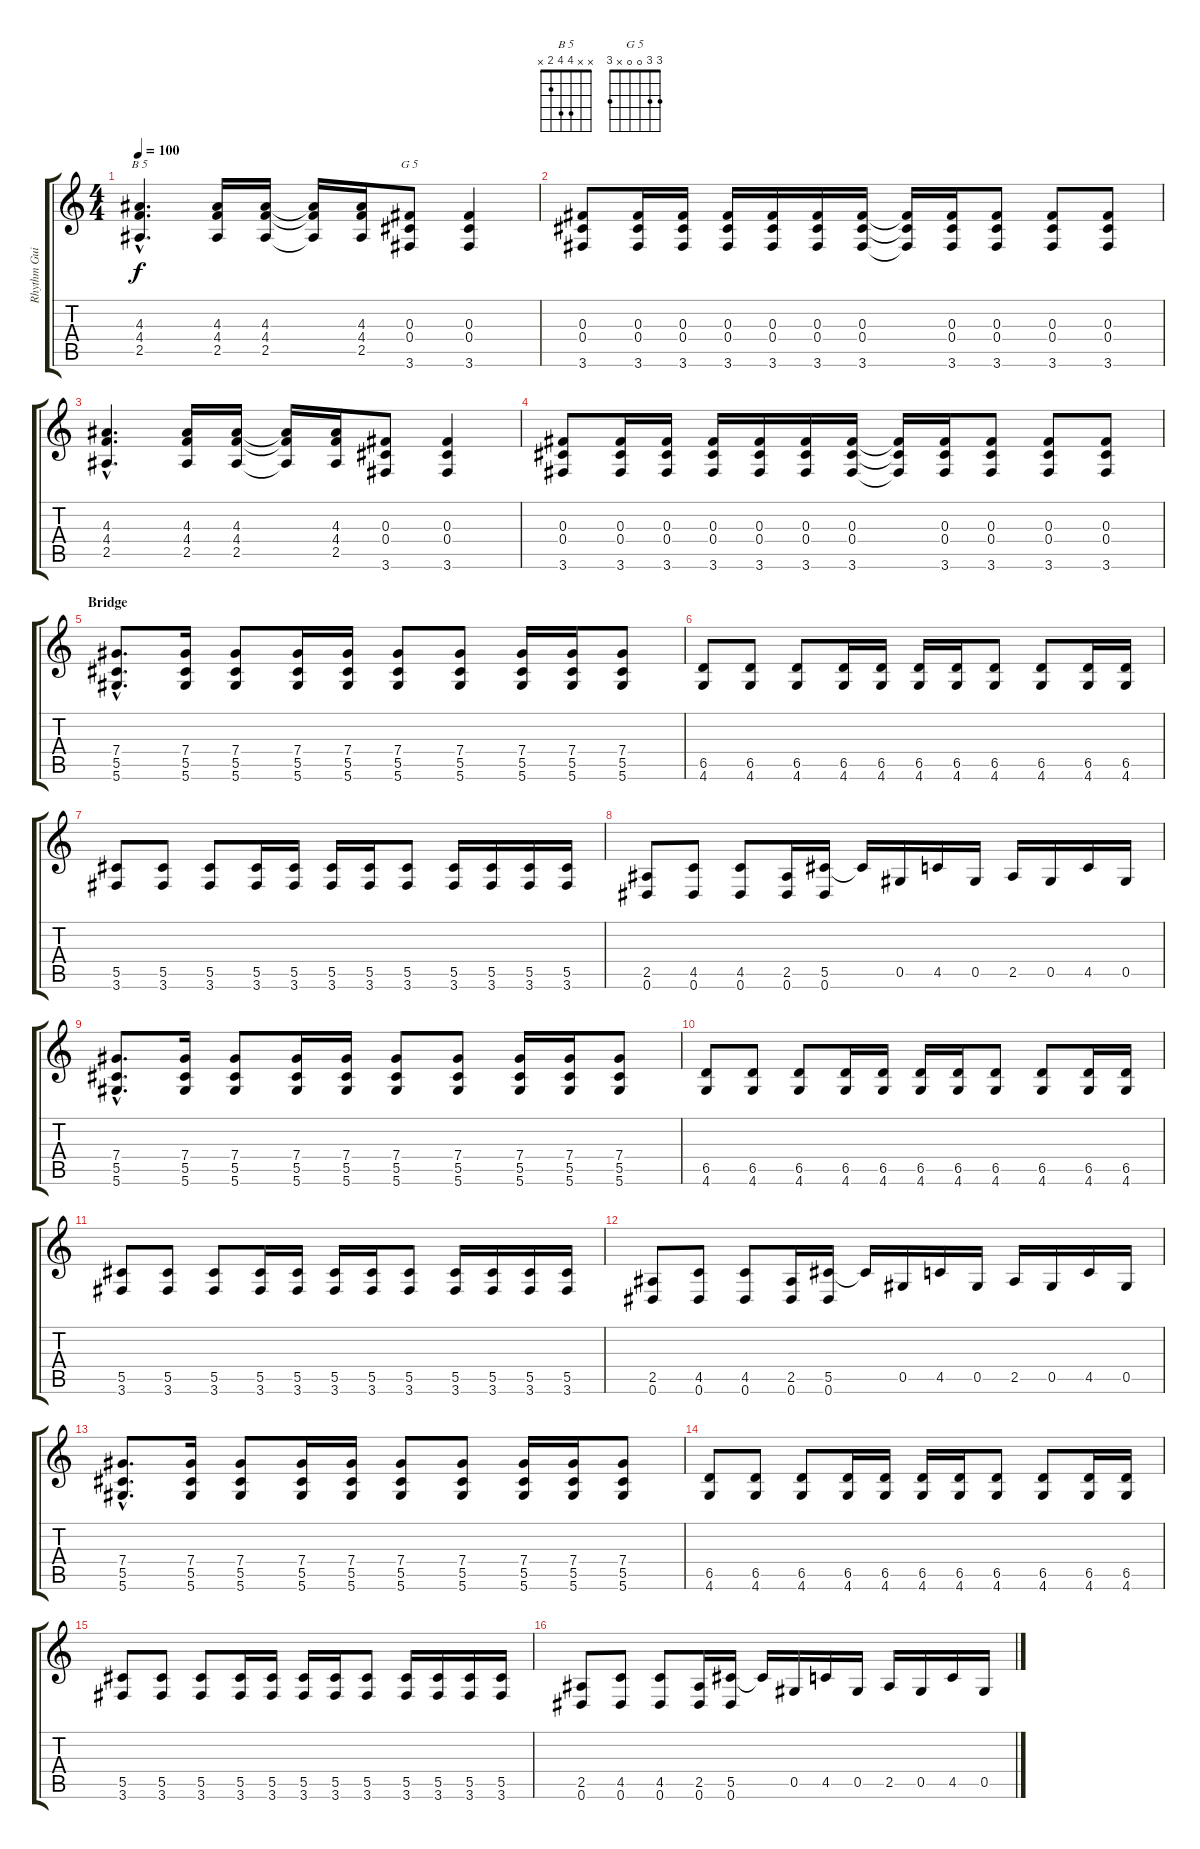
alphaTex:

\track ("Rhythm Guitar 2" "Rhythm Gui") {instrument distortionguitar}
\staff {score tabs}
\tuning (Eb4 Bb3 Gb3 Db3 Ab2 Eb2) {hide}
\chord ("B 5" x x 4 4 2 x)
\chord ("G 5" 3 3 0 0 x 3)
\ts (4 4)
\tempo 100
\clef g2
\ks c
(4.3{hac} 4.4{hac} 2.5{hac}).4{d ch "B 5" dy f} (4.3 4.4 2.5).16 (4.3 4.4 2.5).16 (4.3{t} 4.4{t} 2.5{t}).16 (4.3 4.4 2.5).16 (0.3 0.4 3.6).8{ch "G 5"} (0.3 0.4 3.6).4 |
(0.3 0.4 3.6).8 (0.3 0.4 3.6).16 (0.3 0.4 3.6).16 (0.3 0.4 3.6).16 (0.3 0.4 3.6).16 (0.3 0.4 3.6).16 (0.3 0.4 3.6).16 (0.3{t} 0.4{t} 3.6{t}).16 (0.3 0.4 3.6).16 (0.3 0.4 3.6).8 (0.3 0.4 3.6).8 (0.3 0.4 3.6).8 |
(4.3{hac} 4.4{hac} 2.5{hac}).4{d} (4.3 4.4 2.5).16 (4.3 4.4 2.5).16 (4.3{t} 4.4{t} 2.5{t}).16 (4.3 4.4 2.5).16 (0.3 0.4 3.6).8 (0.3 0.4 3.6).4 |
(0.3 0.4 3.6).8 (0.3 0.4 3.6).16 (0.3 0.4 3.6).16 (0.3 0.4 3.6).16 (0.3 0.4 3.6).16 (0.3 0.4 3.6).16 (0.3 0.4 3.6).16 (0.3{t} 0.4{t} 3.6{t}).16 (0.3 0.4 3.6).16 (0.3 0.4 3.6).8 (0.3 0.4 3.6).8 (0.3 0.4 3.6).8 |
\section ("" "Bridge")
(7.4{hac} 5.5{hac} 5.6{hac}).8{d} (7.4 5.5 5.6).16 (7.4 5.5 5.6).8 (7.4 5.5 5.6).16 (7.4 5.5 5.6).16 (7.4 5.5 5.6).8 (7.4 5.5 5.6).8 (7.4 5.5 5.6).16 (7.4 5.5 5.6).16 (7.4 5.5 5.6).8 |
(6.5 4.6).8 (6.5 4.6).8 (6.5 4.6).8 (6.5 4.6).16 (6.5 4.6).16 (6.5 4.6).16 (6.5 4.6).16 (6.5 4.6).8 (6.5 4.6).8 (6.5 4.6).16 (6.5 4.6).16 |
(5.5 3.6).8 (5.5 3.6).8 (5.5 3.6).8 (5.5 3.6).16 (5.5 3.6).16 (5.5 3.6).16 (5.5 3.6).16 (5.5 3.6).8 (5.5 3.6).16 (5.5 3.6).16 (5.5 3.6).16 (5.5 3.6).16 |
(2.5 0.6).8 (4.5 0.6).8 (4.5 0.6).8 (2.5 0.6).16 (5.5 0.6).16 5.5{t}.16 0.5.16 4.5.16 0.5.16 2.5.16 0.5.16 4.5.16 0.5.16 |
(7.4{hac} 5.5{hac} 5.6{hac}).8{d} (7.4 5.5 5.6).16 (7.4 5.5 5.6).8 (7.4 5.5 5.6).16 (7.4 5.5 5.6).16 (7.4 5.5 5.6).8 (7.4 5.5 5.6).8 (7.4 5.5 5.6).16 (7.4 5.5 5.6).16 (7.4 5.5 5.6).8 |
(6.5 4.6).8 (6.5 4.6).8 (6.5 4.6).8 (6.5 4.6).16 (6.5 4.6).16 (6.5 4.6).16 (6.5 4.6).16 (6.5 4.6).8 (6.5 4.6).8 (6.5 4.6).16 (6.5 4.6).16 |
(5.5 3.6).8 (5.5 3.6).8 (5.5 3.6).8 (5.5 3.6).16 (5.5 3.6).16 (5.5 3.6).16 (5.5 3.6).16 (5.5 3.6).8 (5.5 3.6).16 (5.5 3.6).16 (5.5 3.6).16 (5.5 3.6).16 |
(2.5 0.6).8 (4.5 0.6).8 (4.5 0.6).8 (2.5 0.6).16 (5.5 0.6).16 5.5{t}.16 0.5.16 4.5.16 0.5.16 2.5.16 0.5.16 4.5.16 0.5.16 |
(7.4{hac} 5.5{hac} 5.6{hac}).8{d} (7.4 5.5 5.6).16 (7.4 5.5 5.6).8 (7.4 5.5 5.6).16 (7.4 5.5 5.6).16 (7.4 5.5 5.6).8 (7.4 5.5 5.6).8 (7.4 5.5 5.6).16 (7.4 5.5 5.6).16 (7.4 5.5 5.6).8 |
(6.5 4.6).8 (6.5 4.6).8 (6.5 4.6).8 (6.5 4.6).16 (6.5 4.6).16 (6.5 4.6).16 (6.5 4.6).16 (6.5 4.6).8 (6.5 4.6).8 (6.5 4.6).16 (6.5 4.6).16 |
(5.5 3.6).8 (5.5 3.6).8 (5.5 3.6).8 (5.5 3.6).16 (5.5 3.6).16 (5.5 3.6).16 (5.5 3.6).16 (5.5 3.6).8 (5.5 3.6).16 (5.5 3.6).16 (5.5 3.6).16 (5.5 3.6).16 |
(2.5 0.6).8 (4.5 0.6).8 (4.5 0.6).8 (2.5 0.6).16 (5.5 0.6).16 5.5{t}.16 0.5.16 4.5.16 0.5.16 2.5.16 0.5.16 4.5.16 0.5.16
